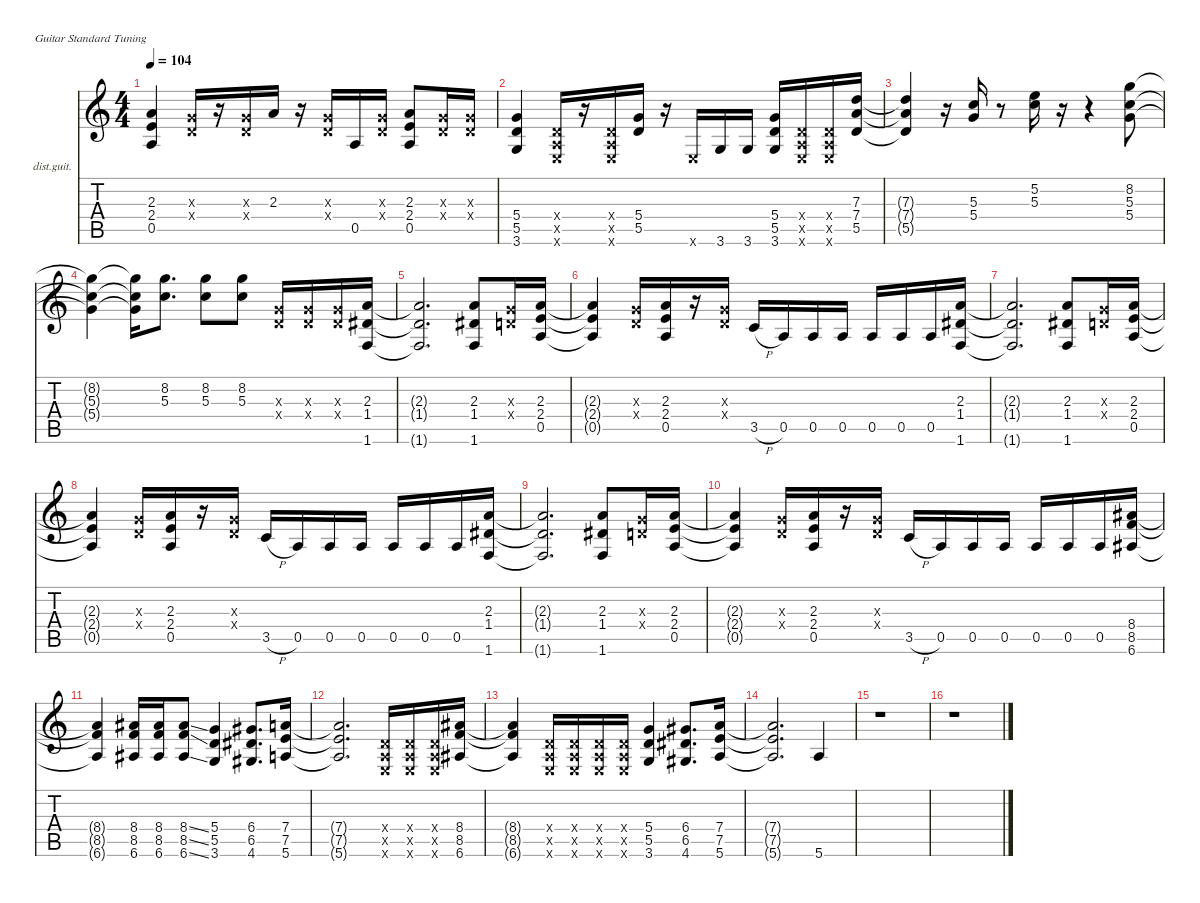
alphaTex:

\defaultSystemsLayout 4
\hideDynamics
\bracketExtendMode nobrackets
\firstSystemTrackNameOrientation horizontal
\otherSystemsTrackNameOrientation horizontal
\track ("Guitar 2 (Rhythm & Outro)" "dist.guit.") {instrument distortionguitar}
\staff {score tabs}
\tuning (E4 B3 G3 D3 A2 E2)
\ts (4 4)
\tempo 104
\clef g2
\ks c
(2.3{t} 2.4{t} 0.5{t}).4{dy f} (0.3{x} 0.4{x}).16 r.16 (0.3{x} 0.4{x}).16 2.3.16 r.16 (0.3{x} 0.4{x}).16 0.5.16 (0.3{x} 0.4{x}).16 (2.3 2.4 0.5).8 (0.3{x} 0.4{x}).16 (0.3{x} 0.4{x}).16 |
(5.4 5.5 3.6).4 (0.4{x} 0.5{x} 0.6{x}).16 r.16 (0.4{x} 0.5{x} 0.6{x}).16 (5.4 5.5).16 r.16 0.6{x}.16 3.6.16 3.6.16 (5.4 5.5 3.6).16 (0.4{x} 0.5{x} 0.6{x}).16 (0.4{x} 0.5{x} 0.6{x}).16 (7.3 7.4 5.5).16 |
(7.3{t} 7.4{t} 5.5{t}).4 r.16 (5.3 5.4).16 r.8 (5.2 5.3).16 r.16 r.4 (8.2 5.3 5.4).8 |
(8.2{t} 5.3{t} 5.4{t}).4 (8.2{t} 5.3{t} 5.4{t}).16 (8.2 5.3).8{d} (8.2 5.3).8 (8.2 5.3).8 (0.3{x} 0.4{x}).16 (0.3{x} 0.4{x}).16 (0.3{x} 0.4{x}).16 (2.3 1.4{acc #} 1.6).16 |
(2.3{t} 1.4{t acc #} 1.6{t}).2{d} (2.3 1.4{acc #} 1.6).8 (0.3{x} 0.4{x}).16 (2.3 2.4 0.5).16 |
(2.3{t} 2.4{t} 0.5{t}).4 (0.3{x} 0.4{x}).16 (2.3 2.4 0.5).16 r.16 (0.3{x} 0.4{x}).16 3.5{h}.16 0.5.16 0.5.16 0.5.16 0.5.16 0.5.16 0.5.16 (2.3 1.4{acc #} 1.6).16 |
(2.3{t} 1.4{t acc #} 1.6{t}).2{d} (2.3 1.4{acc #} 1.6).8 (0.3{x} 0.4{x}).16 (2.3 2.4 0.5).16 |
(2.3{t} 2.4{t} 0.5{t}).4 (0.3{x} 0.4{x}).16 (2.3 2.4 0.5).16 r.16 (0.3{x} 0.4{x}).16 3.5{h}.16 0.5.16 0.5.16 0.5.16 0.5.16 0.5.16 0.5.16 (2.3 1.4{acc #} 1.6).16 |
(2.3{t} 1.4{t acc #} 1.6{t}).2{d} (2.3 1.4{acc #} 1.6).8 (0.3{x} 0.4{x}).16 (2.3 2.4 0.5).16 |
(2.3{t} 2.4{t} 0.5{t}).4 (0.3{x} 0.4{x}).16 (2.3 2.4 0.5).16 r.16 (0.3{x} 0.4{x}).16 3.5{h}.16 0.5.16 0.5.16 0.5.16 0.5.16 0.5.16 0.5.16 (8.4{acc #} 8.5 6.6{acc #}).16 |
(8.4{t acc #} 8.5{t} 6.6{t acc #}).4 (8.4{acc #} 8.5 6.6{acc #}).16 (8.4{acc #} 8.5 6.6{acc #}).16 (8.4{ss acc #} 8.5{ss} 6.6{ss acc #}).8 (5.4 5.5 3.6).4 (6.4{acc #} 6.5{acc #} 4.6{acc #}).8{d} (7.4 7.5 5.6).16 |
(7.4{t} 7.5{t} 5.6{t}).2{d} (0.4{x} 0.5{x} 0.6{x}).16 (0.4{x} 0.5{x} 0.6{x}).16 (0.4{x} 0.5{x} 0.6{x}).16 (8.4{acc #} 8.5 6.6{acc #}).16 |
(8.4{t acc #} 8.5{t} 6.6{t acc #}).4 (0.4{x} 0.5{x} 0.6{x}).16 (0.4{x} 0.5{x} 0.6{x}).16 (0.4{x} 0.5{x} 0.6{x}).16 (0.4{x} 0.5{x} 0.6{x}).16 (5.4 5.5 3.6).4 (6.4{acc #} 6.5{acc #} 4.6{acc #}).8{d} (7.4 7.5 5.6).16 |
(7.4{t} 7.5{t} 5.6{t}).2{d} 5.6.4 |
r.1 |
r.1
